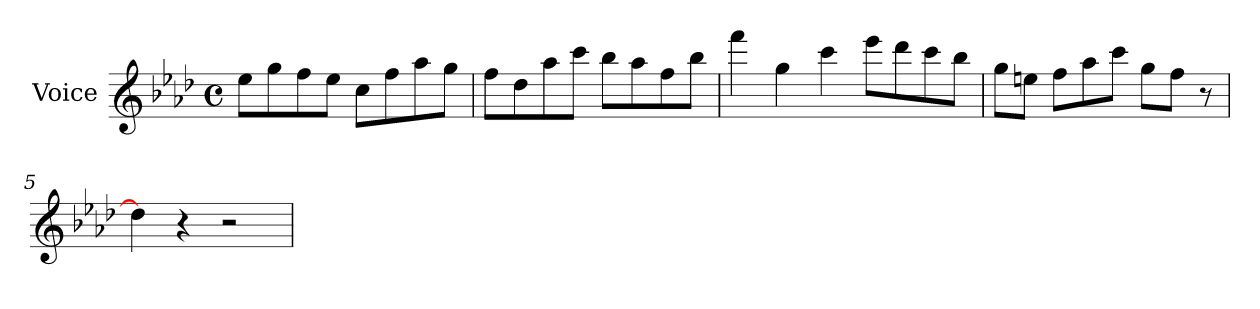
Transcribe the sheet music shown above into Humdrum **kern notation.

**kern
*part1
*staff1
*I"Voice
*I'Voice
*clefG2
*k[b-e-a-d-]
*M4/4
*met(c)
=1
8ee-\L
8gg\
8ff\
8ee-\J
8cc\L
8ff\
8aa-\
8gg\J
=2
8ff\L
8dd-\
8aa-\
8ccc\J
8bb-\L
8aa-\
8ff\
8bb-\J
=3
4fff\
4gg\
4ccc\
8eee-\L
8ddd-\
8ccc\
8bb-\J
=4
8gg\L
8een\J
8ff\L
8aa-\
8ccc\J
8gg\L
8ff\J
8r
=5
4dd-\]
4r
2rcc
=
*-
